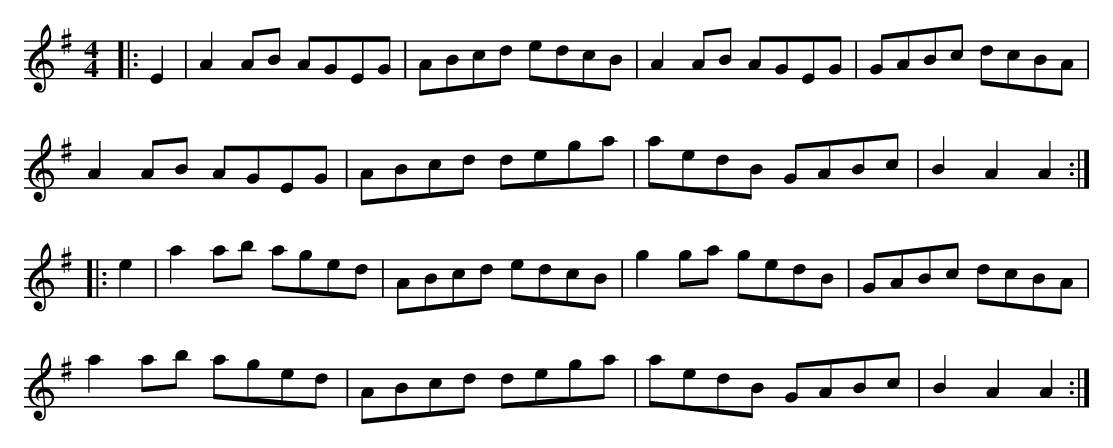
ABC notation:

X:1
M:4/4
K:Ador
|:E2|A2 AB AGEG|ABcd edcB|A2 AB AGEG|GABc dcBA|
A2 AB AGEG|ABcd dega|aedB GABc|B2 A2 A2:|
|:e2|a2 ab aged|ABcd edcB|g2 ga gedB|GABc dcBA|
a2 ab aged|ABcd dega|aedB GABc|B2 A2 A2:|
